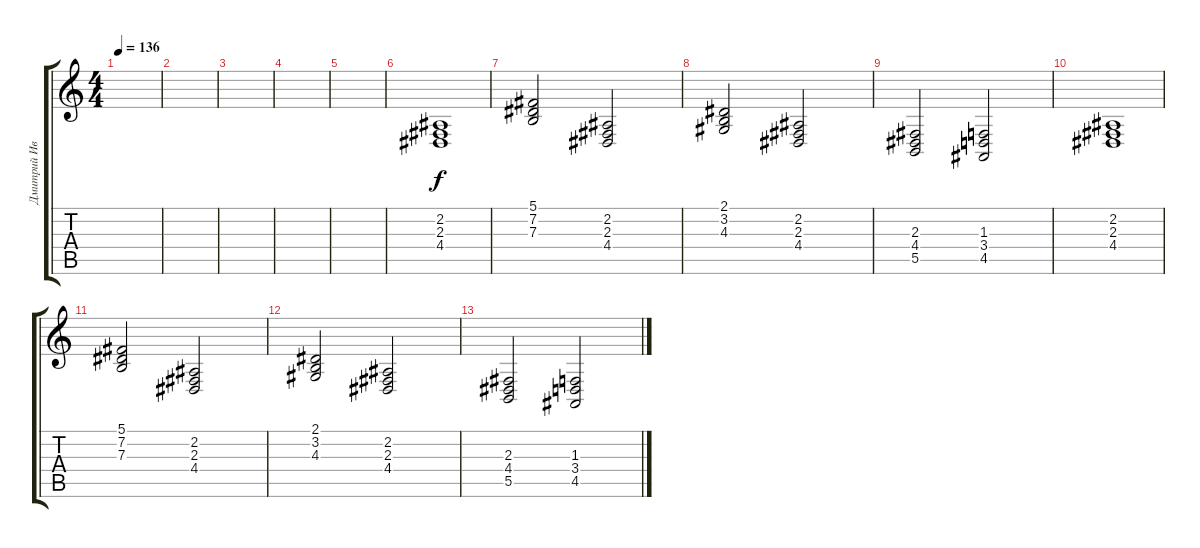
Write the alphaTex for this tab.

\track ("Дмитрий Иванов" "Дмитрий Ив") {instrument stringensemble1}
\staff {score tabs}
\tuning (Db4 Ab3 E3 B2 Gb2 Db2) {hide}
\ts (4 4)
\tempo 136
\clef g2
\ks c
|
|
|
|
|
(2.2 2.3 4.4).1 |
(5.1 7.2 7.3).2 (2.2 2.3 4.4).2 |
(2.1 3.2 4.3).2 (2.2 2.3 4.4).2 |
(2.3 4.4 5.5).2 (1.3 3.4 4.5).2 |
(2.2 2.3 4.4).1 |
(5.1 7.2 7.3).2 (2.2 2.3 4.4).2 |
(2.1 3.2 4.3).2 (2.2 2.3 4.4).2 |
(2.3 4.4 5.5).2 (1.3 3.4 4.5).2
